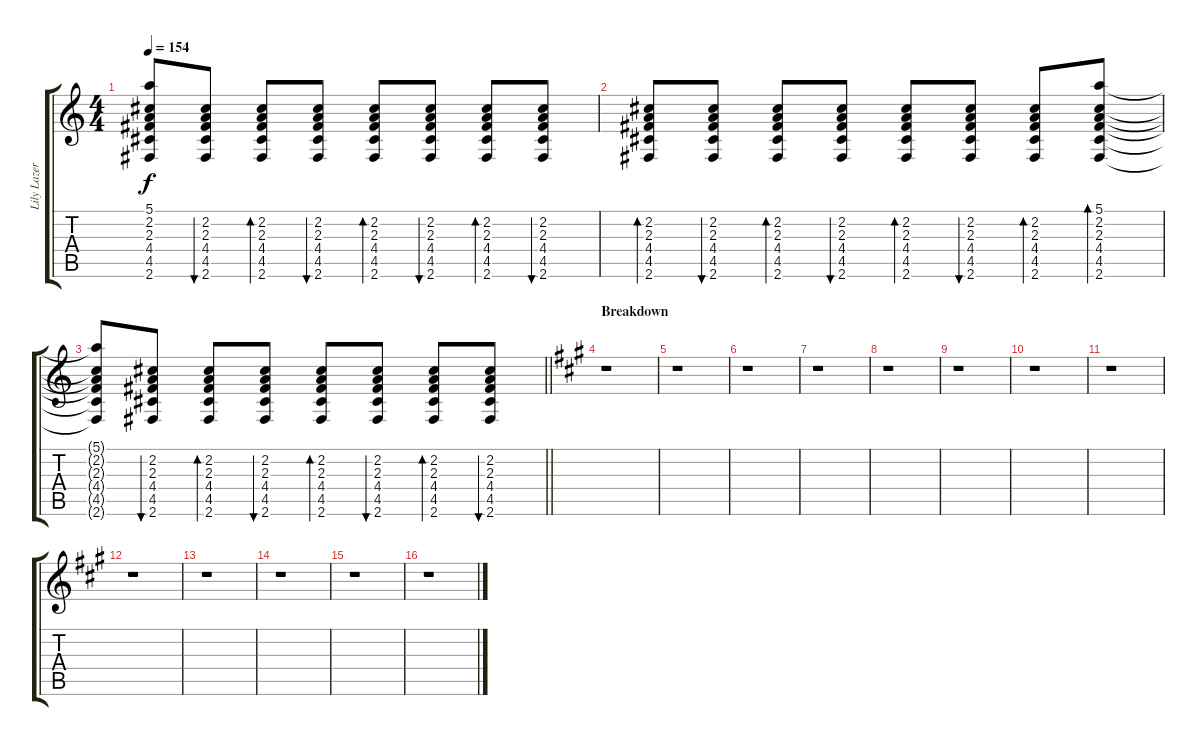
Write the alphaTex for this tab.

\track ("Lily Lazer (Guitar)" "Lily Lazer") {instrument acousticguitarsteel}
\staff {score tabs}
\tuning (E4 B3 G3 D3 A2 E2) {hide}
\ts (4 4)
\tempo 154
\clef g2
\ks c
(5.1{t} 2.2{t} 2.3{t} 4.4{t} 4.5{t} 2.6{t}).8{dy f} (2.2 2.3 4.4 4.5 2.6).8{bu 30} (2.2 2.3 4.4 4.5 2.6).8{bd 30} (2.2 2.3 4.4 4.5 2.6).8{bu 30} (2.2 2.3 4.4 4.5 2.6).8{bd 30} (2.2 2.3 4.4 4.5 2.6).8{bu 30} (2.2 2.3 4.4 4.5 2.6).8{bd 30} (2.2 2.3 4.4 4.5 2.6).8{bu 30} |
(2.2 2.3 4.4 4.5 2.6).8{bd 30} (2.2 2.3 4.4 4.5 2.6).8{bu 30} (2.2 2.3 4.4 4.5 2.6).8{bd 30} (2.2 2.3 4.4 4.5 2.6).8{bu 30} (2.2 2.3 4.4 4.5 2.6).8{bd 30} (2.2 2.3 4.4 4.5 2.6).8{bu 30} (2.2 2.3 4.4 4.5 2.6).8{bd 30} (5.1 2.2 2.3 4.4 4.5 2.6).8{bd 60} |
\barLineRight lightlight
(5.1{t} 2.2{t} 2.3{t} 4.4{t} 4.5{t} 2.6{t}).8 (2.2 2.3 4.4 4.5 2.6).8{bu 30} (2.2 2.3 4.4 4.5 2.6).8{bd 30} (2.2 2.3 4.4 4.5 2.6).8{bu 30} (2.2 2.3 4.4 4.5 2.6).8{bd 30} (2.2 2.3 4.4 4.5 2.6).8{bu 30} (2.2 2.3 4.4 4.5 2.6).8{bd 30} (2.2 2.3 4.4 4.5 2.6).8{bu 30} |
\section ("" "Breakdown")
\ks a
r.1 |
r.1 |
r.1 |
r.1 |
r.1 |
r.1 |
r.1 |
r.1 |
r.1 |
r.1 |
r.1 |
r.1 |
r.1
